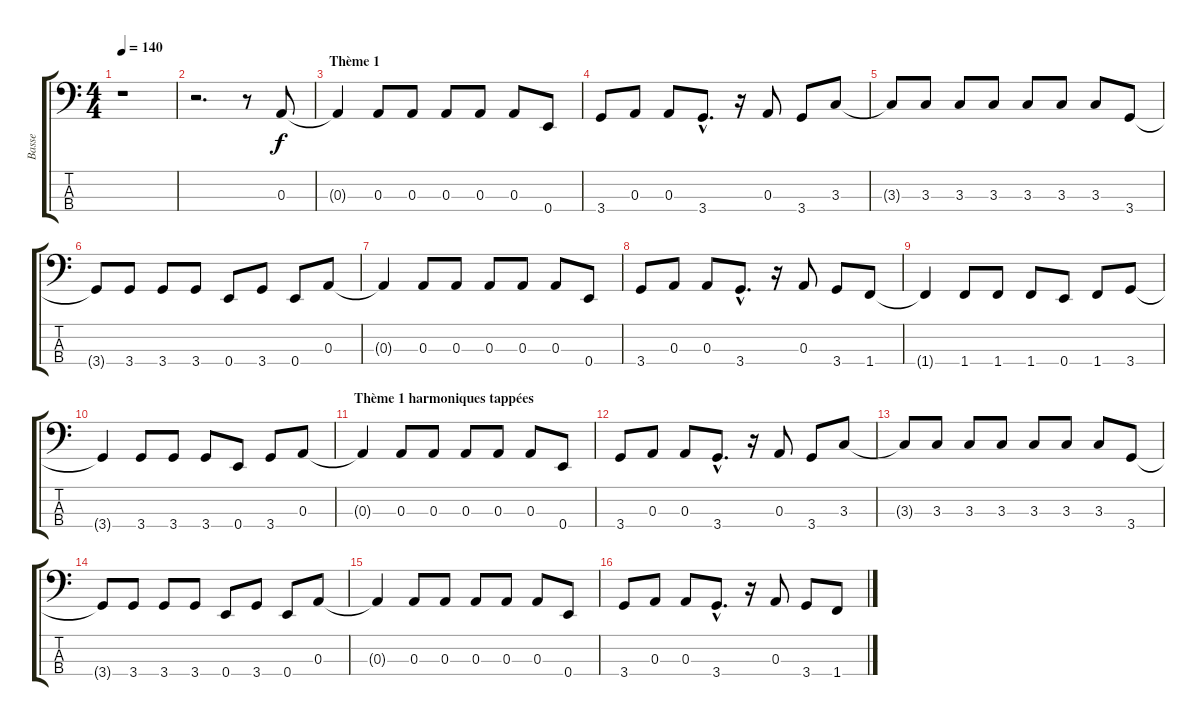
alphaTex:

\track ("Basse" "Basse") {instrument electricbassfinger}
\staff {score tabs}
\tuning (G2 D2 A1 E1) {hide}
\ts (4 4)
\tempo 140
\clef f4
\ks c
r.1{dy f instrument electricbassfinger} |
r.2{d} r.8 0.3.8 |
\section ("" "Thème 1")
0.3{t}.4 0.3.8 0.3.8 0.3.8 0.3.8 0.3.8 0.4.8 |
3.4.8 0.3.8 0.3.8 3.4{hac}.8{d} r.16 0.3.8 3.4.8 3.3.8 |
3.3{t}.8 3.3.8 3.3.8 3.3.8 3.3.8 3.3.8 3.3.8 3.4.8 |
3.4{t}.8 3.4.8 3.4.8 3.4.8 0.4.8 3.4.8 0.4.8 0.3.8 |
0.3{t}.4 0.3.8 0.3.8 0.3.8 0.3.8 0.3.8 0.4.8 |
3.4.8 0.3.8 0.3.8 3.4{hac}.8{d} r.16 0.3.8 3.4.8 1.4.8 |
1.4{t}.4 1.4.8 1.4.8 1.4.8 0.4.8 1.4.8 3.4.8 |
3.4{t}.4 3.4.8 3.4.8 3.4.8 0.4.8 3.4.8 0.3.8 |
\section ("" "Thème 1 harmoniques tappées")
0.3{t}.4 0.3.8 0.3.8 0.3.8 0.3.8 0.3.8 0.4.8 |
3.4.8 0.3.8 0.3.8 3.4{hac}.8{d} r.16 0.3.8 3.4.8 3.3.8 |
3.3{t}.8 3.3.8 3.3.8 3.3.8 3.3.8 3.3.8 3.3.8 3.4.8 |
3.4{t}.8 3.4.8 3.4.8 3.4.8 0.4.8 3.4.8 0.4.8 0.3.8 |
0.3{t}.4 0.3.8 0.3.8 0.3.8 0.3.8 0.3.8 0.4.8 |
3.4.8 0.3.8 0.3.8 3.4{hac}.8{d} r.16 0.3.8 3.4.8 1.4.8
